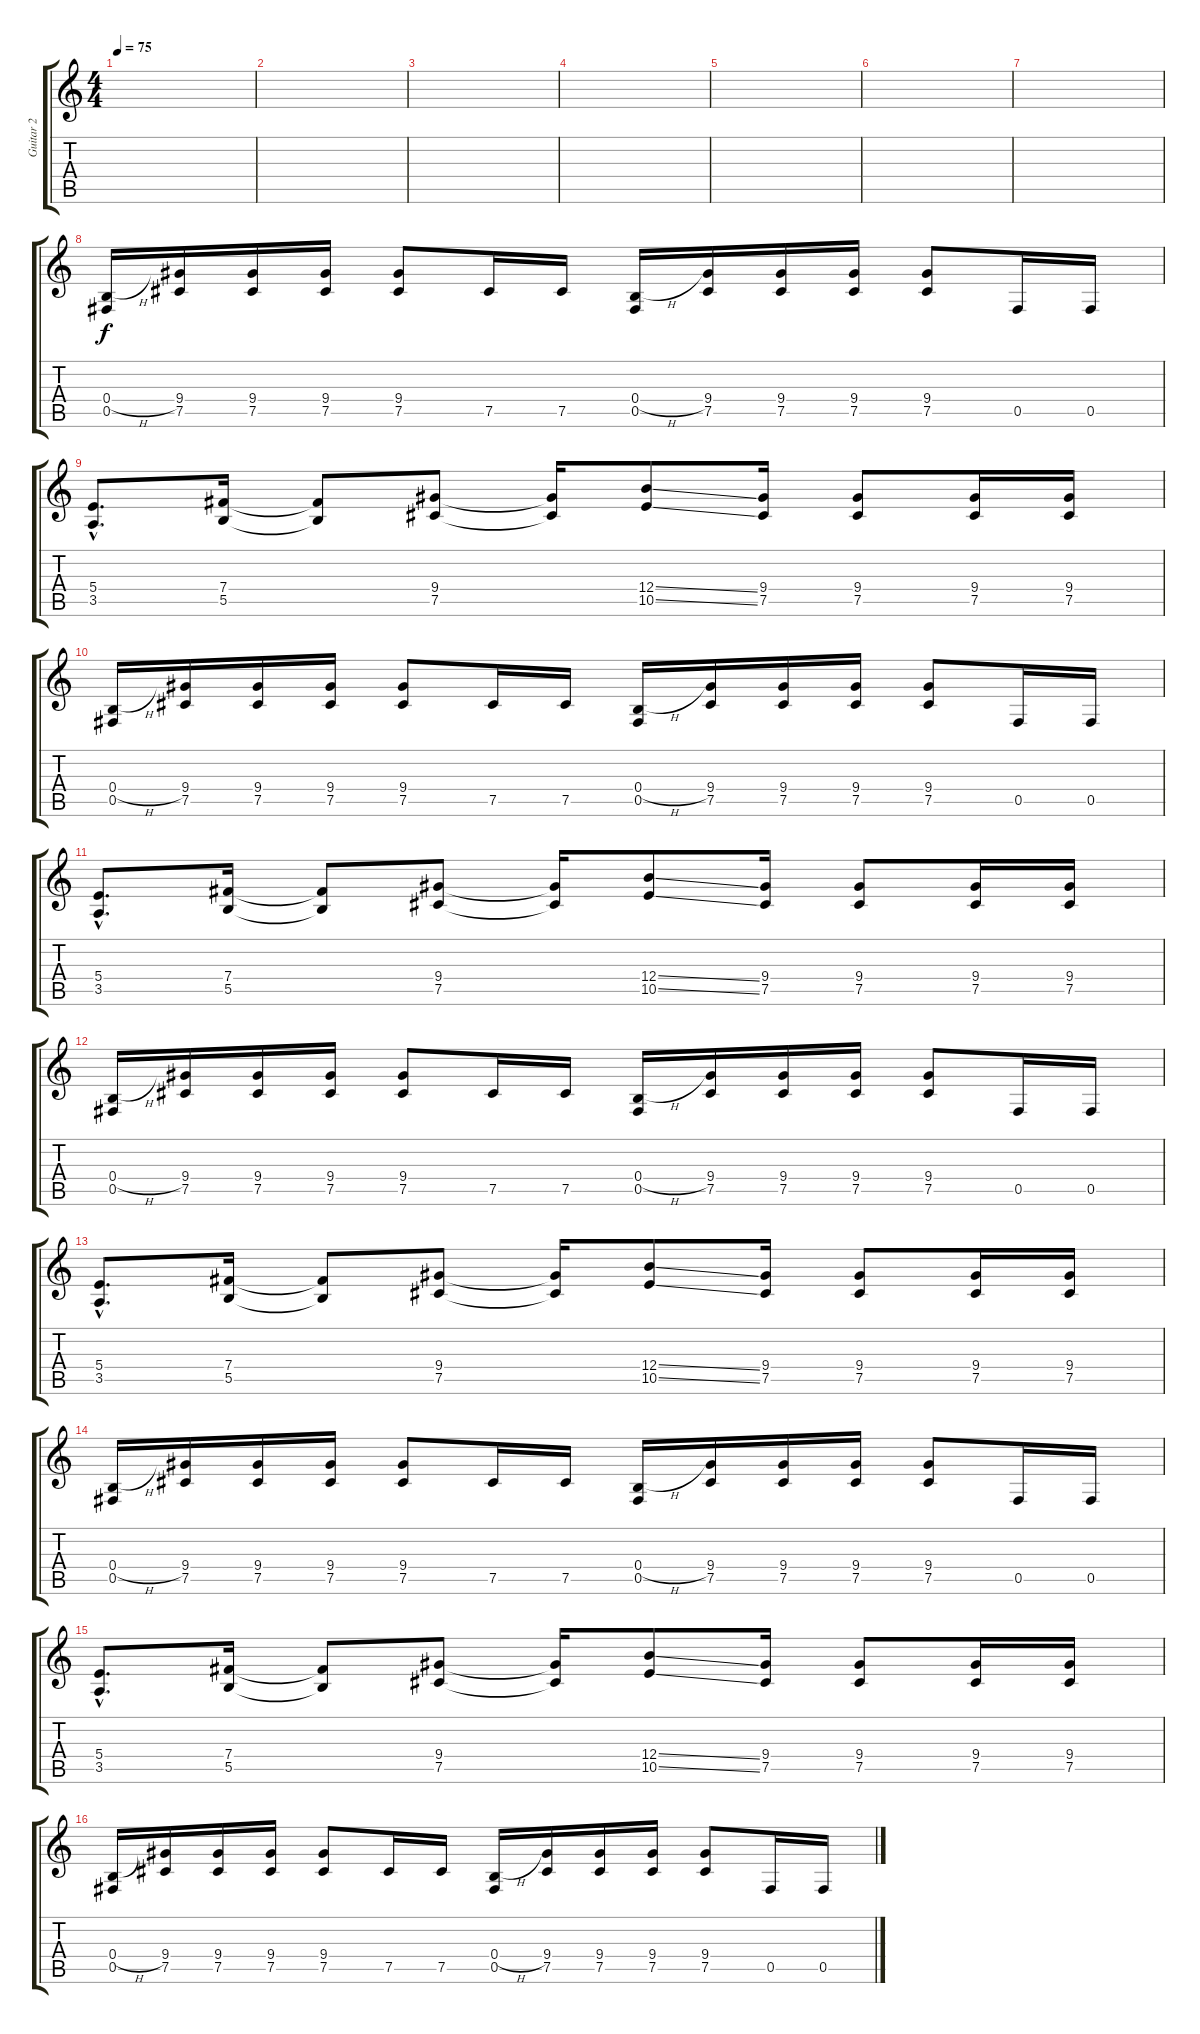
\track ("Guitar 2" "Guitar 2") {instrument distortionguitar}
\staff {score tabs}
\tuning (Db4 Ab3 E3 B2 Gb2 Db2) {hide}
\ts (4 4)
\tempo 75
\clef g2
\ks c
|
|
|
|
|
|
|
(0.4{h} 0.5).16 (9.4 7.5).16 (9.4 7.5).16 (9.4 7.5).16 (9.4 7.5).8 7.5.16 7.5.16 (0.4{h} 0.5).16 (9.4 7.5).16 (9.4 7.5).16 (9.4 7.5).16 (9.4 7.5).8 0.5.16 0.5.16 |
(5.4{hac} 3.5{hac}).8{d} (7.4 5.5).16 (7.4{t} 5.5{t}).8 (9.4 7.5).8 (9.4{t} 7.5{t}).16 (12.4{ss} 10.5{ss}).8 (9.4 7.5).16 (9.4 7.5).8 (9.4 7.5).16 (9.4 7.5).16 |
(0.4{h} 0.5).16 (9.4 7.5).16 (9.4 7.5).16 (9.4 7.5).16 (9.4 7.5).8 7.5.16 7.5.16 (0.4{h} 0.5).16 (9.4 7.5).16 (9.4 7.5).16 (9.4 7.5).16 (9.4 7.5).8 0.5.16 0.5.16 |
(5.4{hac} 3.5{hac}).8{d} (7.4 5.5).16 (7.4{t} 5.5{t}).8 (9.4 7.5).8 (9.4{t} 7.5{t}).16 (12.4{ss} 10.5{ss}).8 (9.4 7.5).16 (9.4 7.5).8 (9.4 7.5).16 (9.4 7.5).16 |
(0.4{h} 0.5).16 (9.4 7.5).16 (9.4 7.5).16 (9.4 7.5).16 (9.4 7.5).8 7.5.16 7.5.16 (0.4{h} 0.5).16 (9.4 7.5).16 (9.4 7.5).16 (9.4 7.5).16 (9.4 7.5).8 0.5.16 0.5.16 |
(5.4{hac} 3.5{hac}).8{d} (7.4 5.5).16 (7.4{t} 5.5{t}).8 (9.4 7.5).8 (9.4{t} 7.5{t}).16 (12.4{ss} 10.5{ss}).8 (9.4 7.5).16 (9.4 7.5).8 (9.4 7.5).16 (9.4 7.5).16 |
(0.4{h} 0.5).16 (9.4 7.5).16 (9.4 7.5).16 (9.4 7.5).16 (9.4 7.5).8 7.5.16 7.5.16 (0.4{h} 0.5).16 (9.4 7.5).16 (9.4 7.5).16 (9.4 7.5).16 (9.4 7.5).8 0.5.16 0.5.16 |
(5.4{hac} 3.5{hac}).8{d} (7.4 5.5).16 (7.4{t} 5.5{t}).8 (9.4 7.5).8 (9.4{t} 7.5{t}).16 (12.4{ss} 10.5{ss}).8 (9.4 7.5).16 (9.4 7.5).8 (9.4 7.5).16 (9.4 7.5).16 |
(0.4{h} 0.5).16 (9.4 7.5).16 (9.4 7.5).16 (9.4 7.5).16 (9.4 7.5).8 7.5.16 7.5.16 (0.4{h} 0.5).16 (9.4 7.5).16 (9.4 7.5).16 (9.4 7.5).16 (9.4 7.5).8 0.5.16 0.5.16
